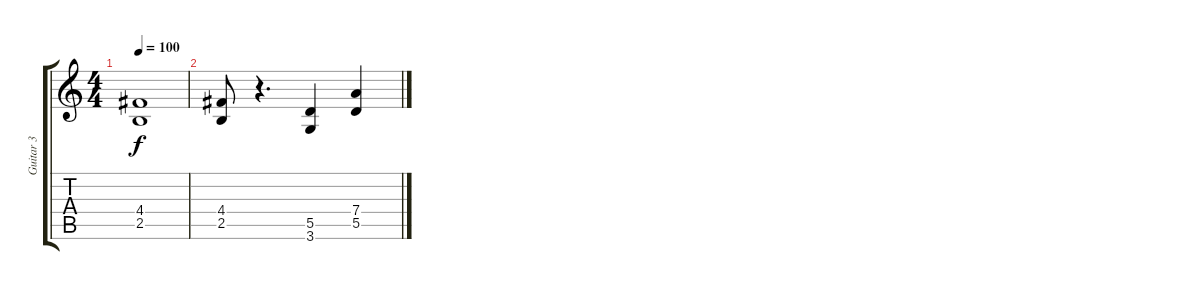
\track ("Guitar 3" "Guitar 3") {instrument distortionguitar}
\staff {score tabs}
\tuning (E4 B3 G3 D3 A2 E2) {hide}
\ts (4 4)
\tempo 100
\clef g2
\ks c
(4.4 2.5).1{dy f} |
(4.4 2.5).8 r.4{d} (5.5 3.6).4 (7.4 5.5).4
